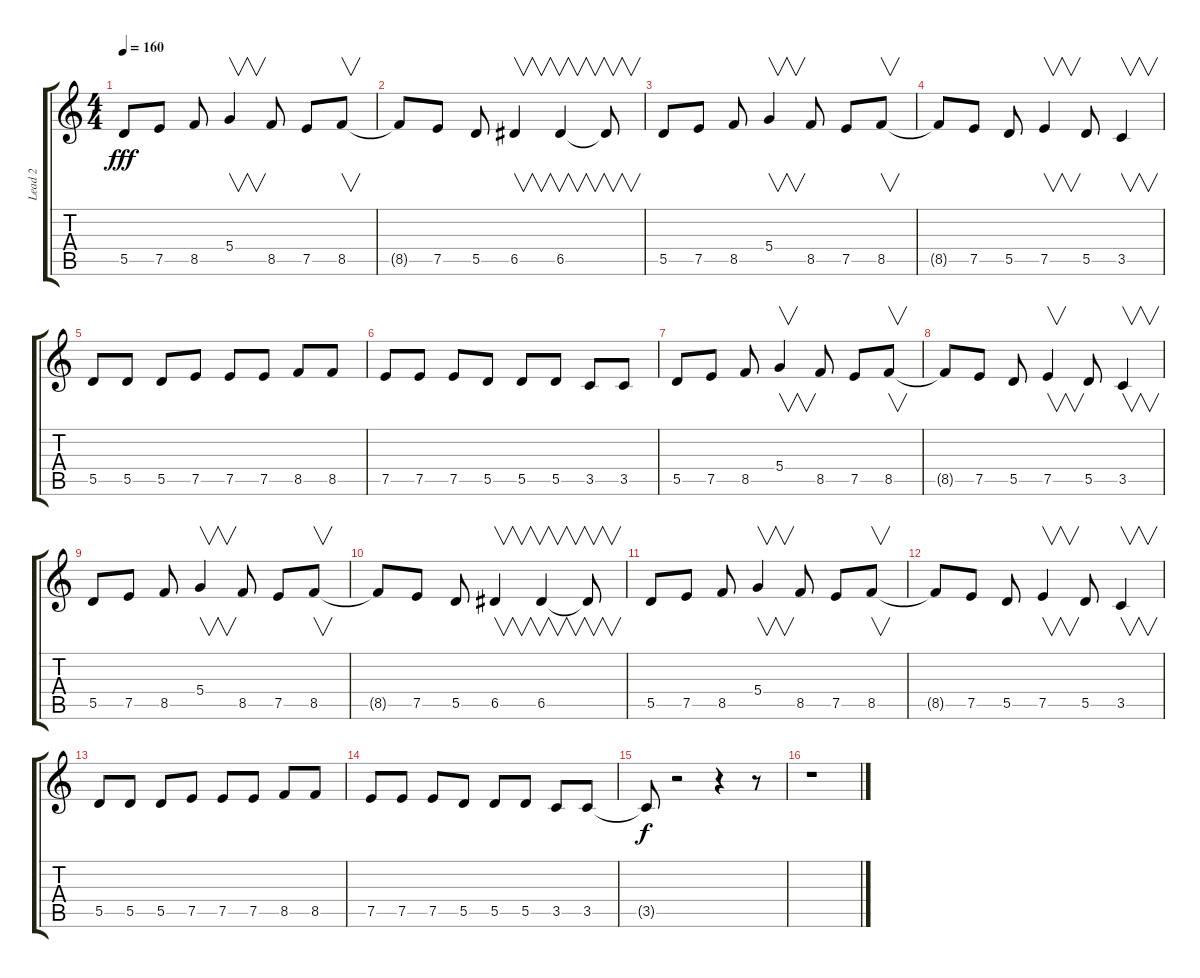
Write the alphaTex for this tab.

\track ("Lead 2" "Lead 2") {instrument distortionguitar}
\staff {score tabs}
\tuning (E4 B3 G3 D3 A2 D2) {hide}
\ts (4 4)
\tempo 160
\clef g2
\ks c
5.5.8{dy fff} 7.5.8 8.5.8 5.4.4{v} 8.5.8 7.5.8 8.5.8{v} |
8.5{t}.8 7.5.8 5.5.8 6.5.4{v} 6.5.4{v} 6.5{t}.8{v} |
5.5.8 7.5.8 8.5.8 5.4.4{v} 8.5.8 7.5.8 8.5.8{v} |
8.5{t}.8 7.5.8 5.5.8 7.5.4{v} 5.5.8 3.5.4{v} |
5.5.8 5.5.8 5.5.8 7.5.8 7.5.8 7.5.8 8.5.8 8.5.8 |
7.5.8 7.5.8 7.5.8 5.5.8 5.5.8 5.5.8 3.5.8 3.5.8 |
5.5.8 7.5.8 8.5.8 5.4.4{v} 8.5.8 7.5.8 8.5.8{v} |
8.5{t}.8 7.5.8 5.5.8 7.5.4{v} 5.5.8 3.5.4{v} |
5.5.8 7.5.8 8.5.8 5.4.4{v} 8.5.8 7.5.8 8.5.8{v} |
8.5{t}.8 7.5.8 5.5.8 6.5.4{v} 6.5.4{v} 6.5{t}.8{v} |
5.5.8 7.5.8 8.5.8 5.4.4{v} 8.5.8 7.5.8 8.5.8{v} |
8.5{t}.8 7.5.8 5.5.8 7.5.4{v} 5.5.8 3.5.4{v} |
5.5.8 5.5.8 5.5.8 7.5.8 7.5.8 7.5.8 8.5.8 8.5.8 |
7.5.8 7.5.8 7.5.8 5.5.8 5.5.8 5.5.8 3.5.8 3.5.8 |
3.5{t}.8{dy f} r.2 r.4 r.8 |
r.1
